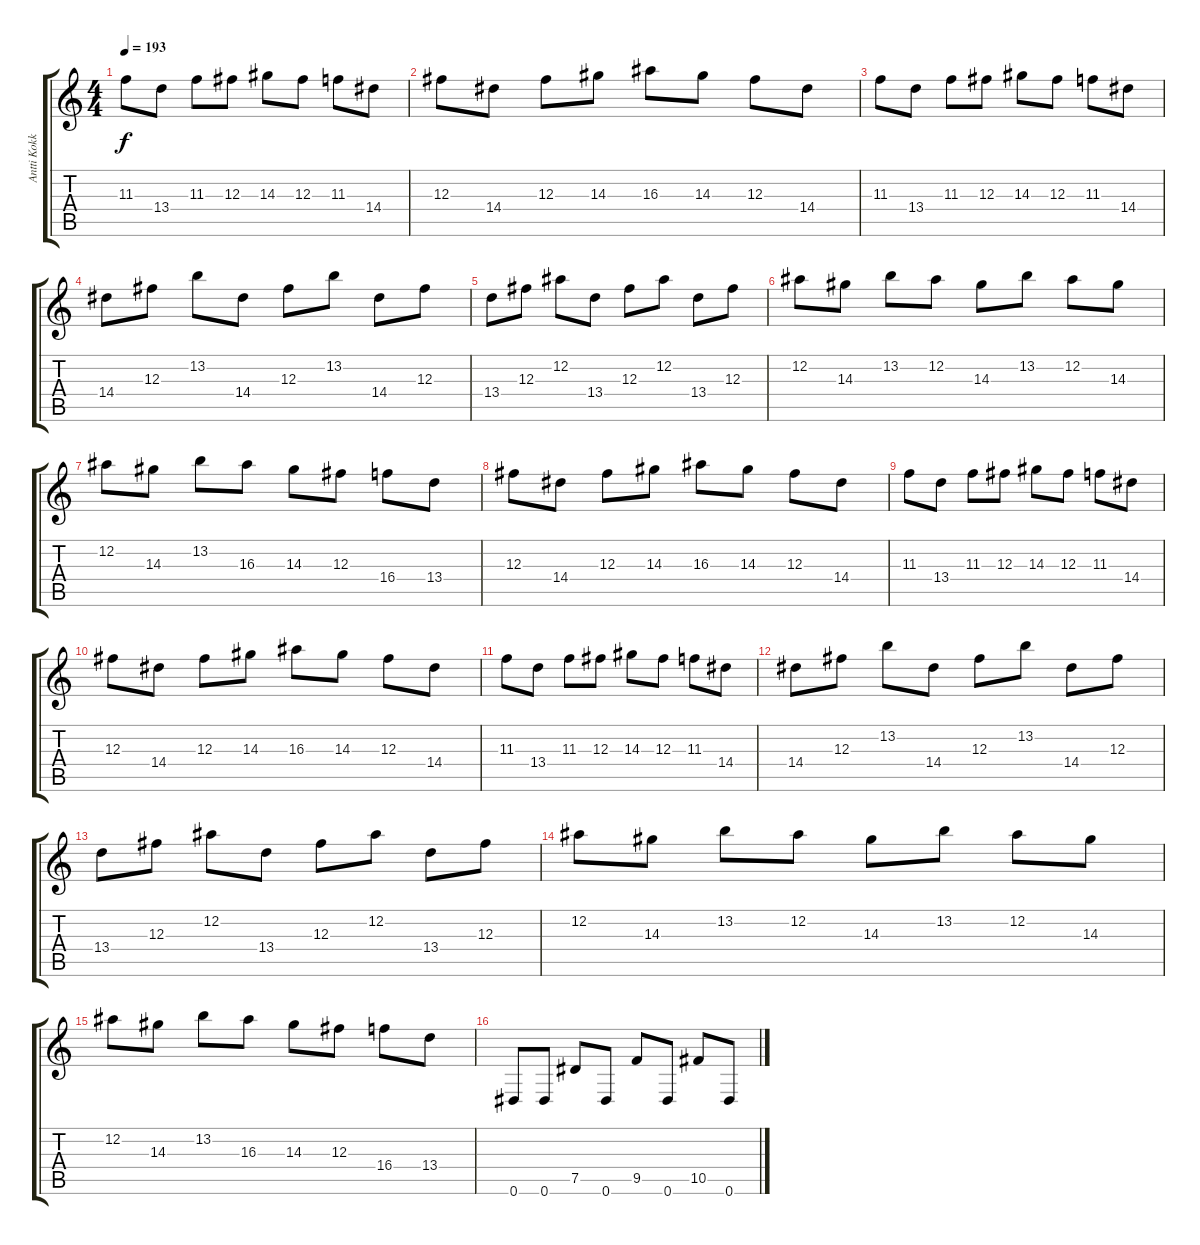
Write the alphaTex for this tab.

\track ("Antti Kokko" "Antti Kokk") {instrument overdrivenguitar}
\staff {score tabs}
\tuning (Eb4 Bb3 Gb3 Db3 Ab2 Eb2) {hide}
\ts (4 4)
\tempo 193
\clef g2
\ks c
11.3.8{dy f} 13.4.8 11.3.8 12.3.8 14.3.8 12.3.8 11.3.8 14.4.8 |
12.3.8 14.4.8 12.3.8 14.3.8 16.3.8 14.3.8 12.3.8 14.4.8 |
11.3.8 13.4.8 11.3.8 12.3.8 14.3.8 12.3.8 11.3.8 14.4.8 |
14.4.8 12.3.8 13.2.8 14.4.8 12.3.8 13.2.8 14.4.8 12.3.8 |
13.4.8 12.3.8 12.2.8 13.4.8 12.3.8 12.2.8 13.4.8 12.3.8 |
12.2.8 14.3.8 13.2.8 12.2.8 14.3.8 13.2.8 12.2.8 14.3.8 |
12.2.8 14.3.8 13.2.8 16.3.8 14.3.8 12.3.8 16.4.8 13.4.8 |
12.3.8 14.4.8 12.3.8 14.3.8 16.3.8 14.3.8 12.3.8 14.4.8 |
11.3.8 13.4.8 11.3.8 12.3.8 14.3.8 12.3.8 11.3.8 14.4.8 |
12.3.8 14.4.8 12.3.8 14.3.8 16.3.8 14.3.8 12.3.8 14.4.8 |
11.3.8 13.4.8 11.3.8 12.3.8 14.3.8 12.3.8 11.3.8 14.4.8 |
14.4.8 12.3.8 13.2.8 14.4.8 12.3.8 13.2.8 14.4.8 12.3.8 |
13.4.8 12.3.8 12.2.8 13.4.8 12.3.8 12.2.8 13.4.8 12.3.8 |
12.2.8 14.3.8 13.2.8 12.2.8 14.3.8 13.2.8 12.2.8 14.3.8 |
12.2.8 14.3.8 13.2.8 16.3.8 14.3.8 12.3.8 16.4.8 13.4.8 |
0.6.8 0.6.8 7.5.8 0.6.8 9.5.8 0.6.8 10.5.8 0.6.8
